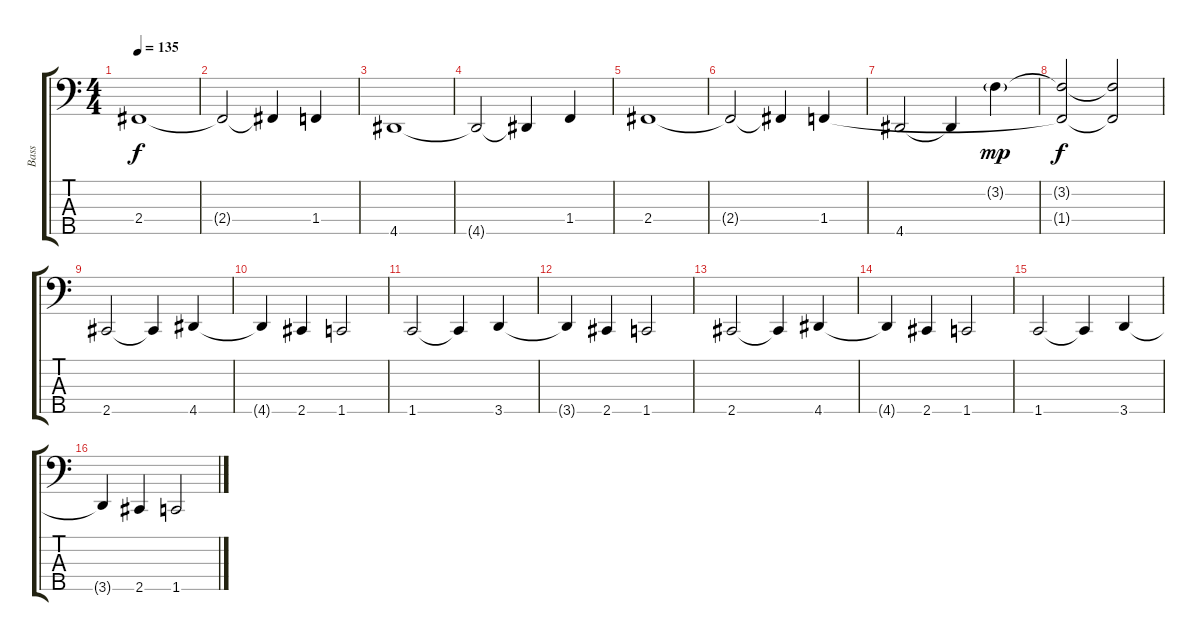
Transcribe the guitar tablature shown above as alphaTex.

\track ("Bass" "Bass") {instrument slapbass2}
\staff {score tabs}
\tuning (G2 D2 A1 E1 B0) {hide}
\ts (4 4)
\tempo 135
\clef f4
\ks c
2.4.1{dy f} |
2.4{t}.2 2.4{t}.4 1.4.4 |
4.5.1 |
4.5{t}.2 4.5{t}.4 1.4.4 |
2.4.1 |
2.4{t}.2 2.4{t}.4 1.4.4 |
4.5.2 4.5{t}.4 3.2{g}.4{dy mp} |
(3.2{t} 1.4{t}).2{dy f} (3.2{t} 1.4{t}).2 |
2.5.2 2.5{t}.4 4.5.4 |
4.5{t}.4 2.5.4 1.5.2 |
1.5.2 1.5{t}.4 3.5.4 |
3.5{t}.4 2.5.4 1.5.2 |
2.5.2 2.5{t}.4 4.5.4 |
4.5{t}.4 2.5.4 1.5.2 |
1.5.2 1.5{t}.4 3.5.4 |
3.5{t}.4 2.5.4 1.5.2
